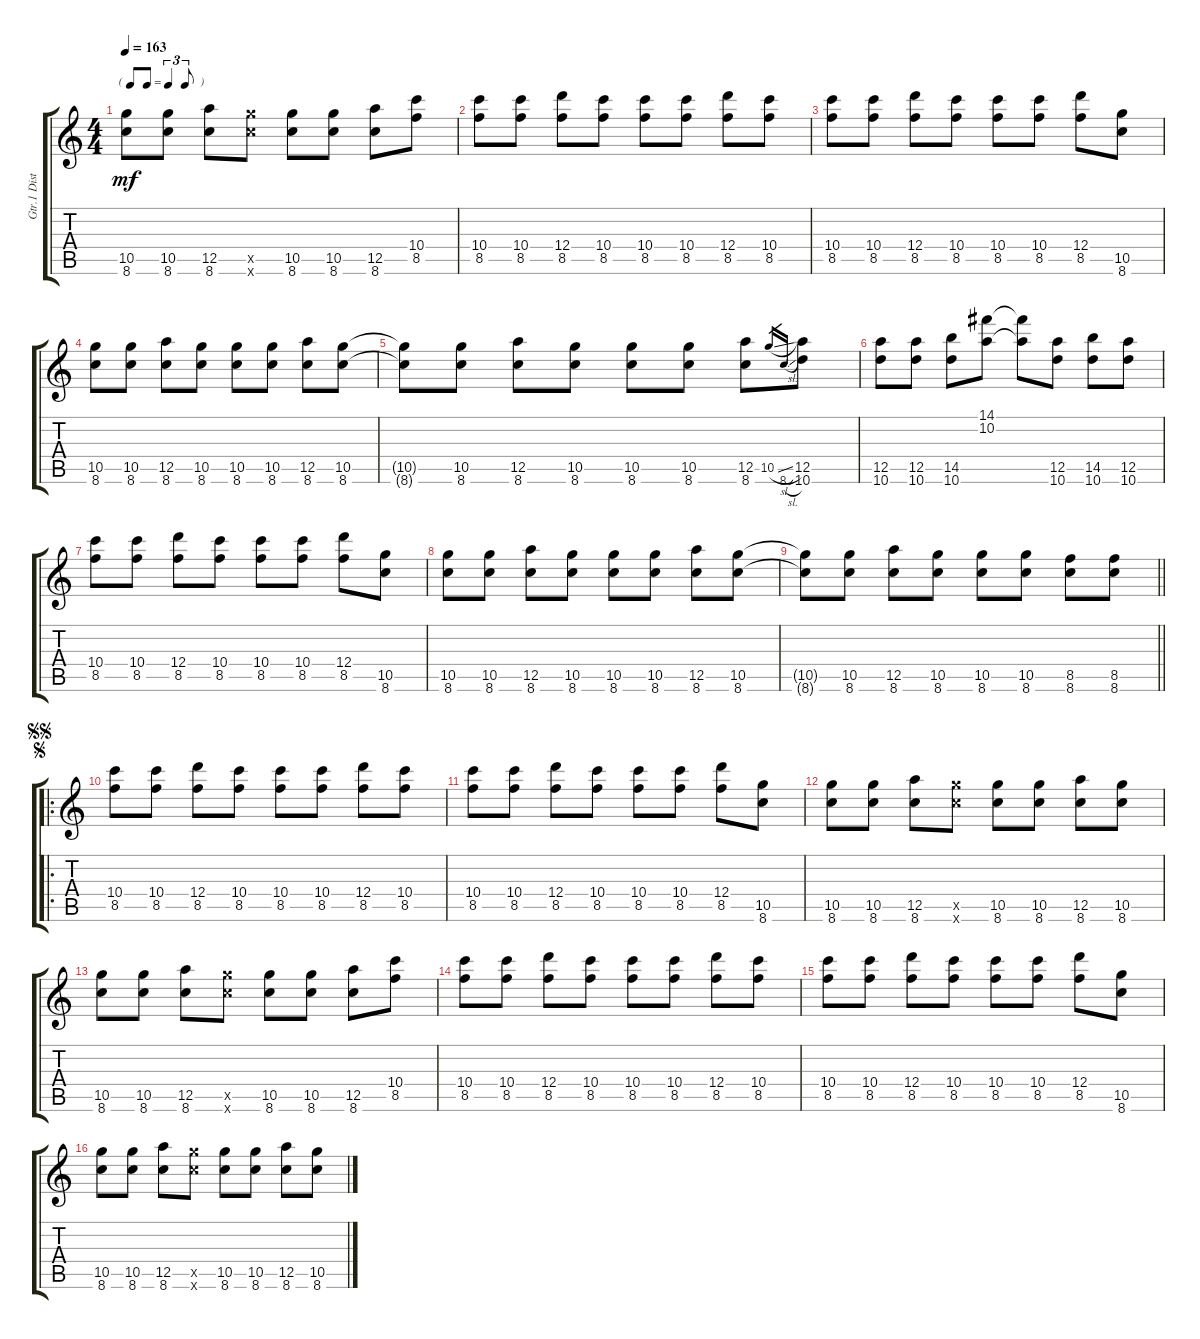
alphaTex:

\track ("Gtr.1 Distortion" "Gtr.1 Dist") {instrument distortionguitar}
\staff {score tabs}
\tuning (E4 B3 G3 D4 A3 E3) {hide}
\ts (4 4)
\tf triplet8th
\tempo 163
\clef g2
\ks c
(10.5 8.6).8{dy mf} (10.5 8.6).8 (12.5 8.6).8 (10.5{x} 8.6{x}).8 (10.5 8.6).8 (10.5 8.6).8 (12.5 8.6).8 (10.4 8.5).8 |
(10.4 8.5).8 (10.4 8.5).8 (12.4 8.5).8 (10.4 8.5).8 (10.4 8.5).8 (10.4 8.5).8 (12.4 8.5).8 (10.4 8.5).8 |
(10.4 8.5).8 (10.4 8.5).8 (12.4 8.5).8 (10.4 8.5).8 (10.4 8.5).8 (10.4 8.5).8 (12.4 8.5).8 (10.5 8.6).8 |
(10.5 8.6).8 (10.5 8.6).8 (12.5 8.6).8 (10.5 8.6).8 (10.5 8.6).8 (10.5 8.6).8 (12.5 8.6).8 (10.5 8.6).8 |
(10.5{t} 8.6{t}).8 (10.5 8.6).8 (12.5 8.6).8 (10.5 8.6).8 (10.5 8.6).8 (10.5 8.6).8 (12.5 8.6).8 10.5{sl}.16{gr} 8.6{sl}.16{gr} (12.5 10.6).8 |
(12.5 10.6).8 (12.5 10.6).8 (14.5 10.6).8 (14.1 10.2).8 (14.1{t} 10.2{t}).8 (12.5 10.6).8 (14.5 10.6).8 (12.5 10.6).8 |
(10.4 8.5).8 (10.4 8.5).8 (12.4 8.5).8 (10.4 8.5).8 (10.4 8.5).8 (10.4 8.5).8 (12.4 8.5).8 (10.5 8.6).8 |
(10.5 8.6).8 (10.5 8.6).8 (12.5 8.6).8 (10.5 8.6).8 (10.5 8.6).8 (10.5 8.6).8 (12.5 8.6).8 (10.5 8.6).8 |
\barLineRight lightlight
(10.5{t} 8.6{t}).8 (10.5 8.6).8 (12.5 8.6).8 (10.5 8.6).8 (10.5 8.6).8 (10.5 8.6).8 (8.5 8.6).8 (8.5 8.6).8 |
\ro
\jump segno
\jump segnosegno
(10.4 8.5).8 (10.4 8.5).8 (12.4 8.5).8 (10.4 8.5).8 (10.4 8.5).8 (10.4 8.5).8 (12.4 8.5).8 (10.4 8.5).8 |
(10.4 8.5).8 (10.4 8.5).8 (12.4 8.5).8 (10.4 8.5).8 (10.4 8.5).8 (10.4 8.5).8 (12.4 8.5).8 (10.5 8.6).8 |
(10.5 8.6).8 (10.5 8.6).8 (12.5 8.6).8 (10.5{x} 8.6{x}).8 (10.5 8.6).8 (10.5 8.6).8 (12.5 8.6).8 (10.5 8.6).8 |
(10.5 8.6).8 (10.5 8.6).8 (12.5 8.6).8 (10.5{x} 8.6{x}).8 (10.5 8.6).8 (10.5 8.6).8 (12.5 8.6).8 (10.4 8.5).8 |
(10.4 8.5).8 (10.4 8.5).8 (12.4 8.5).8 (10.4 8.5).8 (10.4 8.5).8 (10.4 8.5).8 (12.4 8.5).8 (10.4 8.5).8 |
(10.4 8.5).8 (10.4 8.5).8 (12.4 8.5).8 (10.4 8.5).8 (10.4 8.5).8 (10.4 8.5).8 (12.4 8.5).8 (10.5 8.6).8 |
(10.5 8.6).8 (10.5 8.6).8 (12.5 8.6).8 (10.5{x} 8.6{x}).8 (10.5 8.6).8 (10.5 8.6).8 (12.5 8.6).8 (10.5 8.6).8
